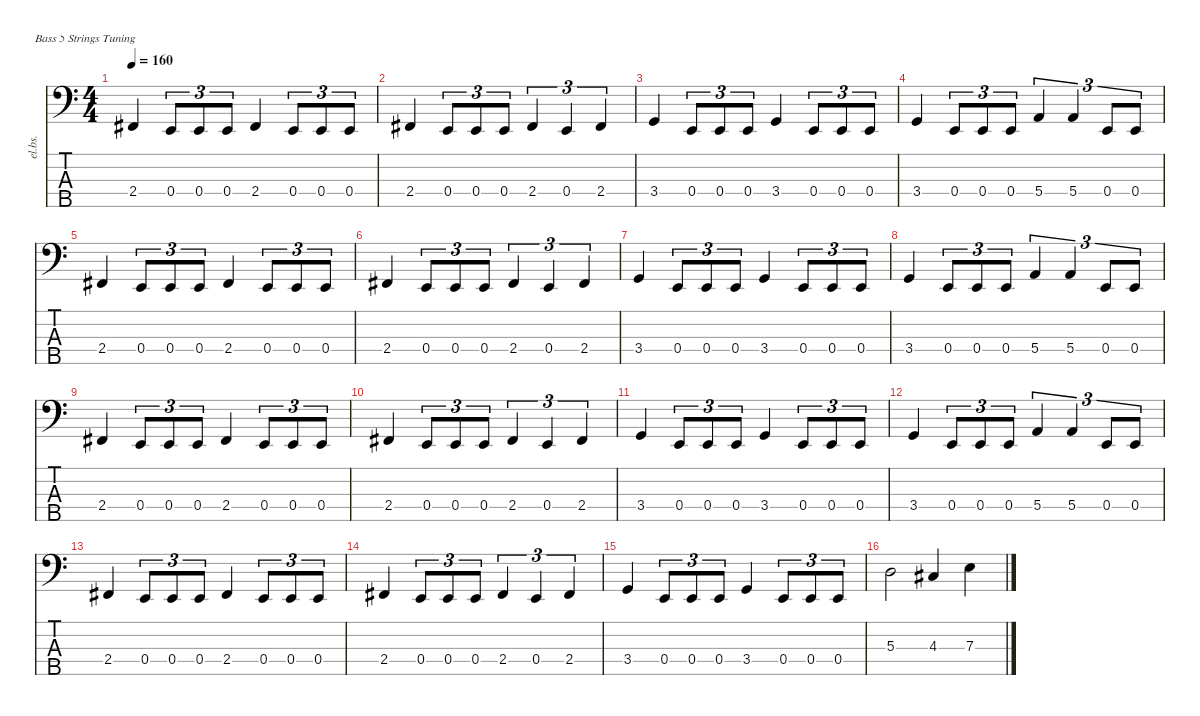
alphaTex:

\defaultSystemsLayout 4
\hideDynamics
\bracketExtendMode nobrackets
\otherSystemsTrackNameOrientation horizontal
\track ("Dave Ellefson" "el.bs.") {instrument electricbasspick}
\staff {score tabs}
\tuning (G2 D2 A1 E1 B0)
\ts (4 4)
\tempo 160
\clef f4
\ks c
2.4{acc #}.4{dy f beam Up} 0.4.8{tu (3 2) beam Up} 0.4.8{tu (3 2) beam Up} 0.4.8{tu (3 2) beam Up} 2.4{acc #}.4{beam Up} 0.4.8{tu (3 2) beam Up} 0.4.8{tu (3 2) beam Up} 0.4.8{tu (3 2) beam Up} |
2.4{acc #}.4{beam Up} 0.4.8{tu (3 2) beam Up} 0.4.8{tu (3 2) beam Up} 0.4.8{tu (3 2) beam Up} 2.4{acc #}.4{tu (3 2) beam Up} 0.4.4{tu (3 2) beam Up} 2.4{acc #}.4{tu (3 2) beam Up} |
3.4.4{beam Up} 0.4.8{tu (3 2) beam Up} 0.4.8{tu (3 2) beam Up} 0.4.8{tu (3 2) beam Up} 3.4.4{beam Up} 0.4.8{tu (3 2) beam Up} 0.4.8{tu (3 2) beam Up} 0.4.8{tu (3 2) beam Up} |
3.4.4{beam Up} 0.4.8{tu (3 2) beam Up} 0.4.8{tu (3 2) beam Up} 0.4.8{tu (3 2) beam Up} 5.4.4{tu (3 2) beam Up} 5.4.4{tu (3 2) beam Up} 0.4.8{tu (3 2) beam Up} 0.4.8{tu (3 2) beam Up} |
2.4{acc #}.4{beam Up} 0.4.8{tu (3 2) beam Up} 0.4.8{tu (3 2) beam Up} 0.4.8{tu (3 2) beam Up} 2.4{acc #}.4{beam Up} 0.4.8{tu (3 2) beam Up} 0.4.8{tu (3 2) beam Up} 0.4.8{tu (3 2) beam Up} |
2.4{acc #}.4{beam Up} 0.4.8{tu (3 2) beam Up} 0.4.8{tu (3 2) beam Up} 0.4.8{tu (3 2) beam Up} 2.4{acc #}.4{tu (3 2) beam Up} 0.4.4{tu (3 2) beam Up} 2.4{acc #}.4{tu (3 2) beam Up} |
3.4.4{beam Up} 0.4.8{tu (3 2) beam Up} 0.4.8{tu (3 2) beam Up} 0.4.8{tu (3 2) beam Up} 3.4.4{beam Up} 0.4.8{tu (3 2) beam Up} 0.4.8{tu (3 2) beam Up} 0.4.8{tu (3 2) beam Up} |
3.4.4{beam Up} 0.4.8{tu (3 2) beam Up} 0.4.8{tu (3 2) beam Up} 0.4.8{tu (3 2) beam Up} 5.4.4{tu (3 2) beam Up} 5.4.4{tu (3 2) beam Up} 0.4.8{tu (3 2) beam Up} 0.4.8{tu (3 2) beam Up} |
2.4{acc #}.4{beam Up} 0.4.8{tu (3 2) beam Up} 0.4.8{tu (3 2) beam Up} 0.4.8{tu (3 2) beam Up} 2.4{acc #}.4{beam Up} 0.4.8{tu (3 2) beam Up} 0.4.8{tu (3 2) beam Up} 0.4.8{tu (3 2) beam Up} |
2.4{acc #}.4{beam Up} 0.4.8{tu (3 2) beam Up} 0.4.8{tu (3 2) beam Up} 0.4.8{tu (3 2) beam Up} 2.4{acc #}.4{tu (3 2) beam Up} 0.4.4{tu (3 2) beam Up} 2.4{acc #}.4{tu (3 2) beam Up} |
3.4.4{beam Up} 0.4.8{tu (3 2) beam Up} 0.4.8{tu (3 2) beam Up} 0.4.8{tu (3 2) beam Up} 3.4.4{beam Up} 0.4.8{tu (3 2) beam Up} 0.4.8{tu (3 2) beam Up} 0.4.8{tu (3 2) beam Up} |
3.4.4{beam Up} 0.4.8{tu (3 2) beam Up} 0.4.8{tu (3 2) beam Up} 0.4.8{tu (3 2) beam Up} 5.4.4{tu (3 2) beam Up} 5.4.4{tu (3 2) beam Up} 0.4.8{tu (3 2) beam Up} 0.4.8{tu (3 2) beam Up} |
2.4{acc #}.4{beam Up} 0.4.8{tu (3 2) beam Up} 0.4.8{tu (3 2) beam Up} 0.4.8{tu (3 2) beam Up} 2.4{acc #}.4{beam Up} 0.4.8{tu (3 2) beam Up} 0.4.8{tu (3 2) beam Up} 0.4.8{tu (3 2) beam Up} |
2.4{acc #}.4{beam Up} 0.4.8{tu (3 2) beam Up} 0.4.8{tu (3 2) beam Up} 0.4.8{tu (3 2) beam Up} 2.4{acc #}.4{tu (3 2) beam Up} 0.4.4{tu (3 2) beam Up} 2.4{acc #}.4{tu (3 2) beam Up} |
3.4.4{beam Up} 0.4.8{tu (3 2) beam Up} 0.4.8{tu (3 2) beam Up} 0.4.8{tu (3 2) beam Up} 3.4.4{beam Up} 0.4.8{tu (3 2) beam Up} 0.4.8{tu (3 2) beam Up} 0.4.8{tu (3 2) beam Up} |
5.3.2{beam Down} 4.3{acc #}.4{beam Up} 7.3.4{beam Down}
